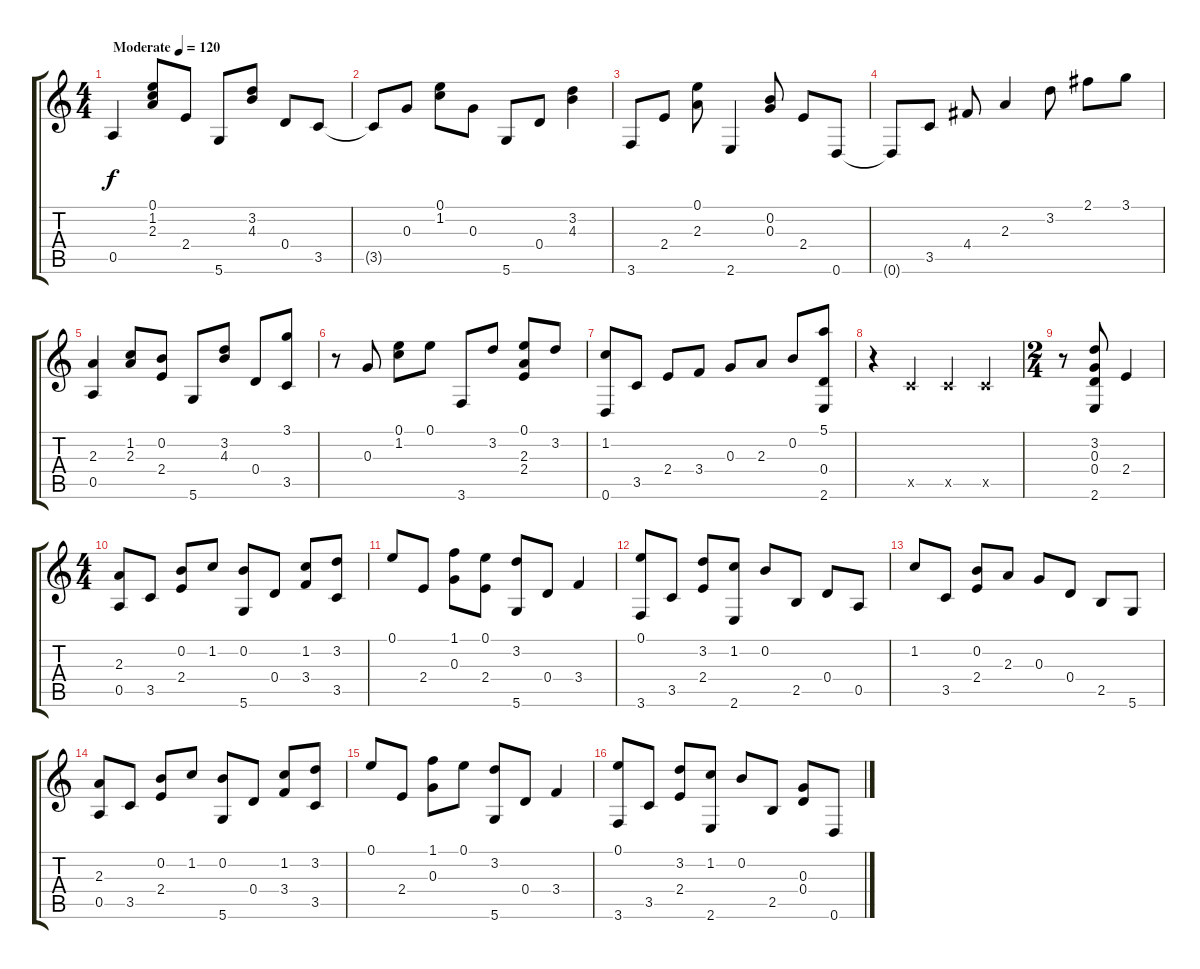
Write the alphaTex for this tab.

\track "" {instrument acousticguitarsteel}
\staff {score tabs}
\tuning (E4 B3 G3 D3 A2 D2) {hide}
\ts (4 4)
\tempo (120 "Moderate")
\clef g2
\ks c
0.5.4{dy f instrument acousticguitarsteel} (0.1 1.2 2.3).8 2.4.8 5.6.8 (3.2 4.3).8 0.4.8 3.5.8 |
3.5{t}.8 0.3.8 (0.1 1.2).8 0.3.8 5.6.8 0.4.8 (3.2 4.3).4 |
3.6.8 2.4.8 (0.1 2.3).8 2.6.4 (0.2 0.3).8 2.4.8 0.6.8 |
0.6{t}.8 3.5.8 4.4.8 2.3.4 3.2.8 2.1.8 3.1.8 |
(2.3 0.5).4 (1.2 2.3).8 (0.2 2.4).8 5.6.8 (3.2 4.3).8 0.4.8 (3.1 3.5).8 |
r.8 0.3.8 (0.1 1.2).8 0.1.8 3.6.8 3.2.8 (0.1 2.3 2.4).8 3.2.8 |
(1.2 0.6).8 3.5.8 2.4.8 3.4.8 0.3.8 2.3.8 0.2.8 (5.1 0.4 2.6).8 |
r.4 3.5{x}.4 3.5{x}.4 3.5{x}.4 |
\ts (2 4)
r.8 (3.2 0.3 0.4 2.6).8 2.4.4 |
\ts (4 4)
(2.3 0.5).8 3.5.8 (0.2 2.4).8 1.2.8 (0.2 5.6).8 0.4.8 (1.2 3.4).8 (3.2 3.5).8 |
0.1.8 2.4.8 (1.1 0.3).8 (0.1 2.4).8 (3.2 5.6).8 0.4.8 3.4.4 |
(0.1 3.6).8 3.5.8 (3.2 2.4).8 (1.2 2.6).8 0.2.8 2.5.8 0.4.8 0.5.8 |
1.2.8 3.5.8 (0.2 2.4).8 2.3.8 0.3.8 0.4.8 2.5.8 5.6.8 |
(2.3 0.5).8 3.5.8 (0.2 2.4).8 1.2.8 (0.2 5.6).8 0.4.8 (1.2 3.4).8 (3.2 3.5).8 |
0.1.8 2.4.8 (1.1 0.3).8 0.1.8 (3.2 5.6).8 0.4.8 3.4.4 |
(0.1 3.6).8 3.5.8 (3.2 2.4).8 (1.2 2.6).8 0.2.8 2.5.8 (0.3 0.4).8 0.6.8
